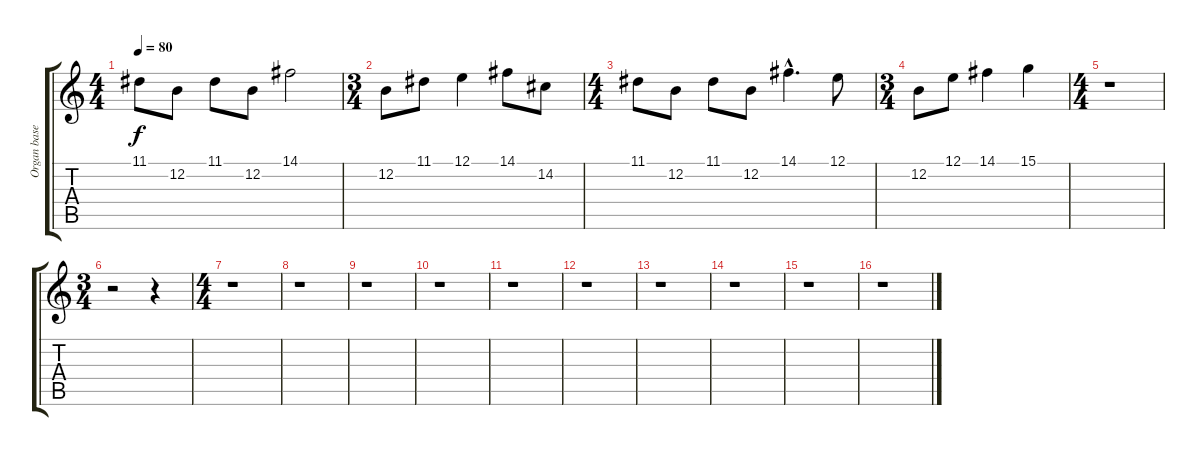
\track ("Organ base" "Organ base") {instrument percussiveorgan}
\staff {score tabs}
\tuning (E4 B3 G3 D3 A2 E2) {hide}
\ts (4 4)
\tempo 80
\clef g2
\ks c
11.1.8{dy f} 12.2.8 11.1.8 12.2.8 14.1.2 |
\ts (3 4)
12.2.8 11.1.8 12.1.4 14.1.8 14.2.8 |
\ts (4 4)
11.1.8 12.2.8 11.1.8 12.2.8 14.1{hac}.4{d} 12.1.8 |
\ts (3 4)
12.2.8 12.1.8 14.1.4 15.1.4 |
\ts (4 4)
r.1 |
\ts (3 4)
r.2 r.4 |
\ts (4 4)
r.1 |
r.1 |
r.1 |
r.1 |
r.1 |
r.1 |
r.1 |
r.1 |
r.1 |
r.1
